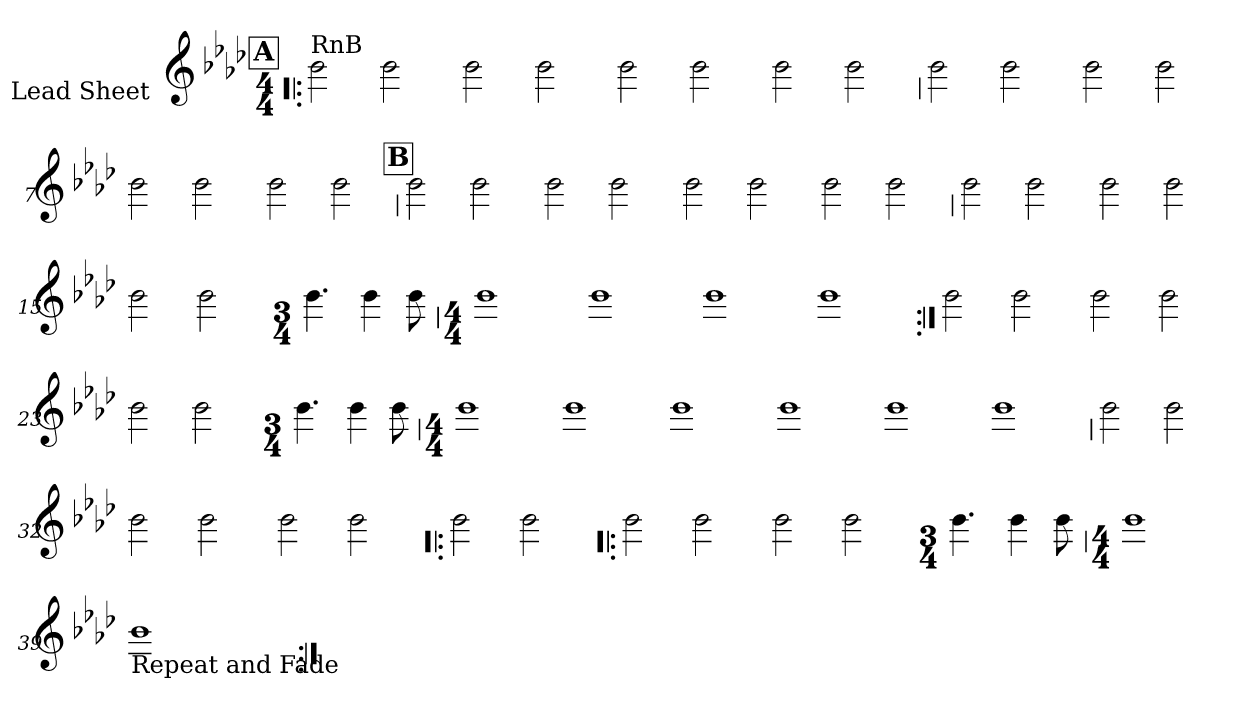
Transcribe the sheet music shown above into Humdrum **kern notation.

**kern
*part1
*staff1
*I"Lead Sheet
*stria0
*clefG2
*k[b-e-a-d-]
*A-:
*M4/4
*MM93
!!LO:REH:place=s1:a:t=A
=1!|:
!LO:TX:a:t=RnB
2b-
2b-
=2-
2b-
2b-
=3-
2b-
2b-
=4-
2b-
2b-
!!LO:LB:g=z
=5
2b-
2b-
=6-
2b-
2b-
=7-
2b-
2b-
=8-
2b-
2b-
!!LO:LB:g=z
!!LO:REH:place=s1:a:t=B
=9
2b-
2b-
=10-
2b-
2b-
=11-
2b-
2b-
=12-
2b-
2b-
!!LO:LB:g=z
=13
2b-
2b-
=14-
2b-
2b-
=15-
2b-
2b-
=16-
*M3/4
4.b-
4b-
8b-
!!LO:LB:g=z
=17
*M4/4
1b-
=18-
1b-
=19-
1b-
=20-
1b-
!!LO:LB:g=z
=21:|!
2b-
2b-
=22-
2b-
2b-
=23-
2b-
2b-
=24-
*M3/4
4.b-
4b-
8b-
!!LO:LB:g=z
=25
*M4/4
1b-
=26-
1b-
=27-
1b-
=28-
1b-
=29-
1b-
=30-
1b-
!!LO:LB:g=z
=31
2b-
2b-
=32-
2b-
2b-
=33-
2b-
2b-
!!LO:LB:g=z
=34|!:
2b-
2b-
=35-
2b-
2b-
=36-
2b-
2b-
=37-
*M3/4
4.b-
4b-
8b-
!!LO:LB:g=z
=38
*M4/4
1b-
=39-
!LO:TX:b:t=Repeat and Fade
1b-
=:|!
*-
